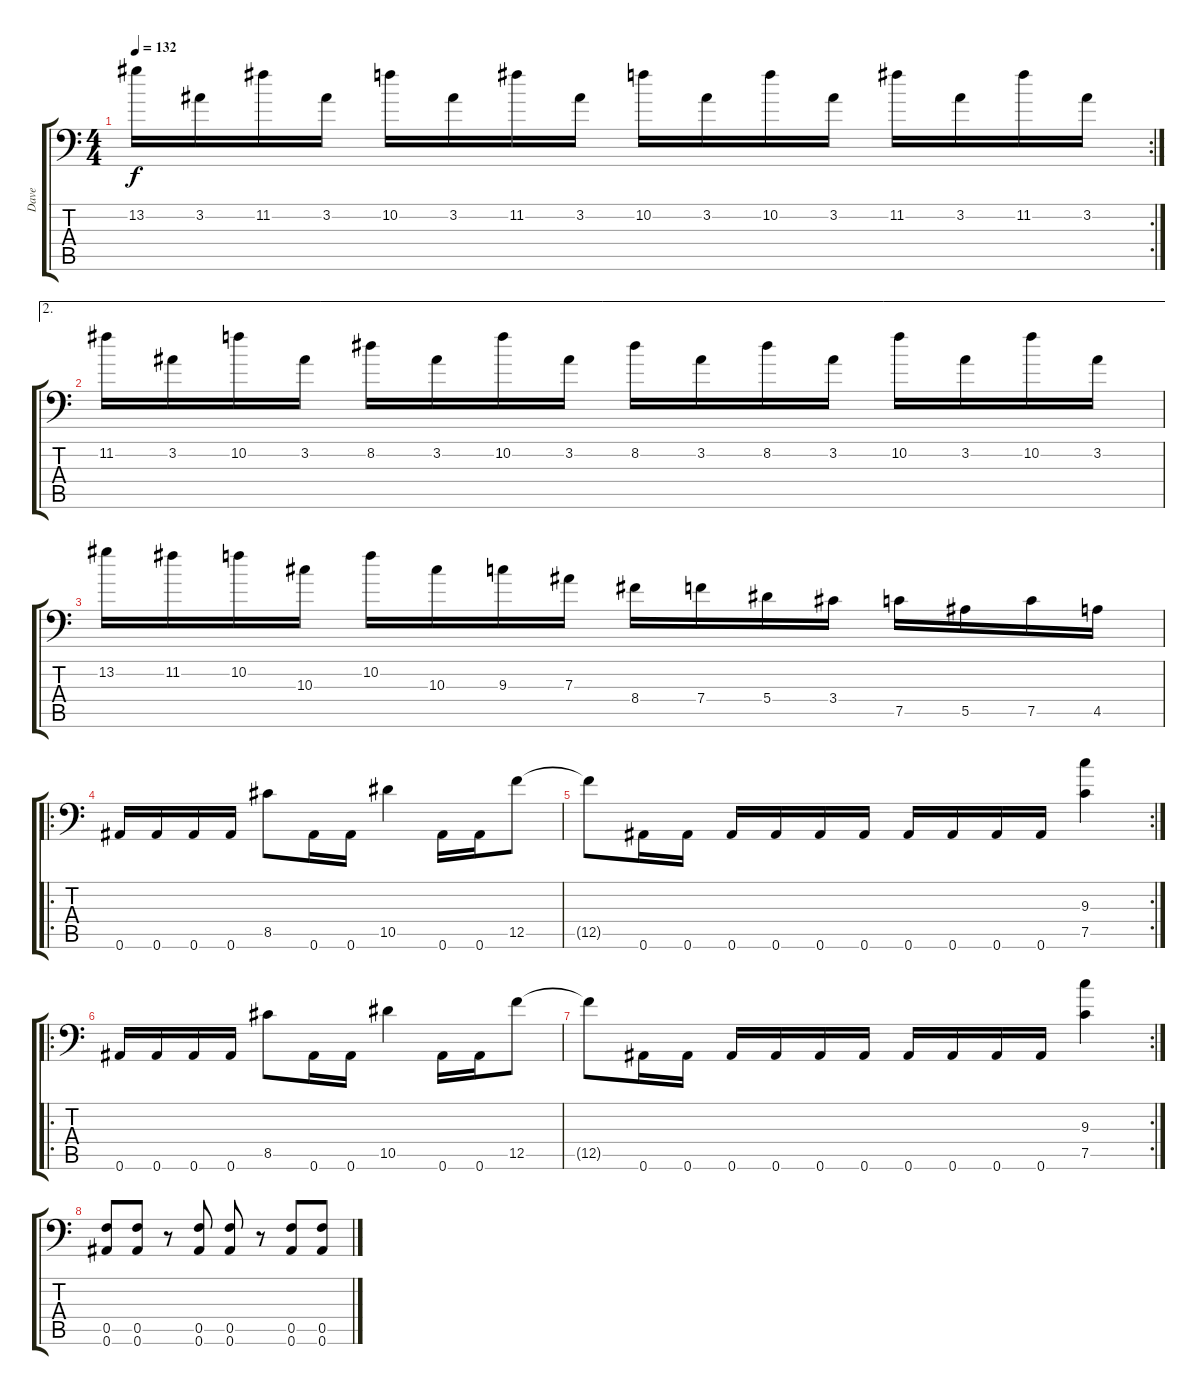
\track ("Dave" "Dave") {instrument distortionguitar}
\staff {score tabs}
\tuning (C4 G3 Eb3 Bb2 F2 Bb1) {hide}
\rc 2
\ts (4 4)
\tempo 132
\clef f4
\ks c
13.2.16{dy f} 3.2.16 11.2.16 3.2.16 10.2.16 3.2.16 11.2.16 3.2.16 10.2.16 3.2.16 10.2.16 3.2.16 11.2.16 3.2.16 11.2.16 3.2.16 |
\ae 2
11.2.16 3.2.16 10.2.16 3.2.16 8.2.16 3.2.16 10.2.16 3.2.16 8.2.16 3.2.16 8.2.16 3.2.16 10.2.16 3.2.16 10.2.16 3.2.16 |
13.2.16 11.2.16 10.2.16 10.3.16 10.2.16 10.3.16 9.3.16 7.3.16 8.4.16 7.4.16 5.4.16 3.4.16 7.5.16 5.5.16 7.5.16 4.5.16 |
\ro
0.6.16 0.6.16 0.6.16 0.6.16 8.5.8 0.6.16 0.6.16 10.5.4 0.6.16 0.6.16 12.5.8 |
\rc 2
12.5{t}.8 0.6.16 0.6.16 0.6.16 0.6.16 0.6.16 0.6.16 0.6.16 0.6.16 0.6.16 0.6.16 (9.3 7.5).4 |
\ro
0.6.16 0.6.16 0.6.16 0.6.16 8.5.8 0.6.16 0.6.16 10.5.4 0.6.16 0.6.16 12.5.8 |
\rc 2
12.5{t}.8 0.6.16 0.6.16 0.6.16 0.6.16 0.6.16 0.6.16 0.6.16 0.6.16 0.6.16 0.6.16 (9.3 7.5).4 |
(0.5 0.6).8 (0.5 0.6).8 r.8 (0.5 0.6).8 (0.5 0.6).8 r.8 (0.5 0.6).8 (0.5 0.6).8
